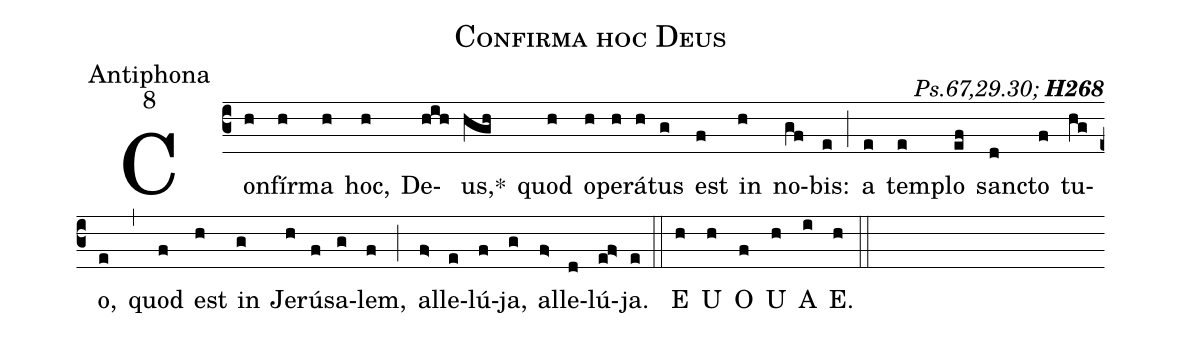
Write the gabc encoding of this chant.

name:Confirma hoc Deus;
office-part:Antiphona;
mode:8;
commentary:{\itshape\mdseries Ps.67,29.30;\/} {\bfseries H268};
%%
(c3) Con(h)fír(h)ma(h) hoc,(h) De(hih)us,<sp>*</sp>(hgh) quod(h) o(h)pe(h)rá(h)tus(g)
est(f) in(h) no(gf)bis:(e) (;)
a(e) tem(e)plo(ef) sanc(d)to(f) tu(hg)o,(e) (,)
quod(f) est(h) in(g) Je(h)rú(f)sa(g)lem,(f) (;)
al(f>)le(e)lú(f)ja,(g) al(f>)le(d)lú(e!f>)ja.(e) (::)
<eu> E(h) U(h) O(f) U(h) A(i) E.(h) </eu> (::)
